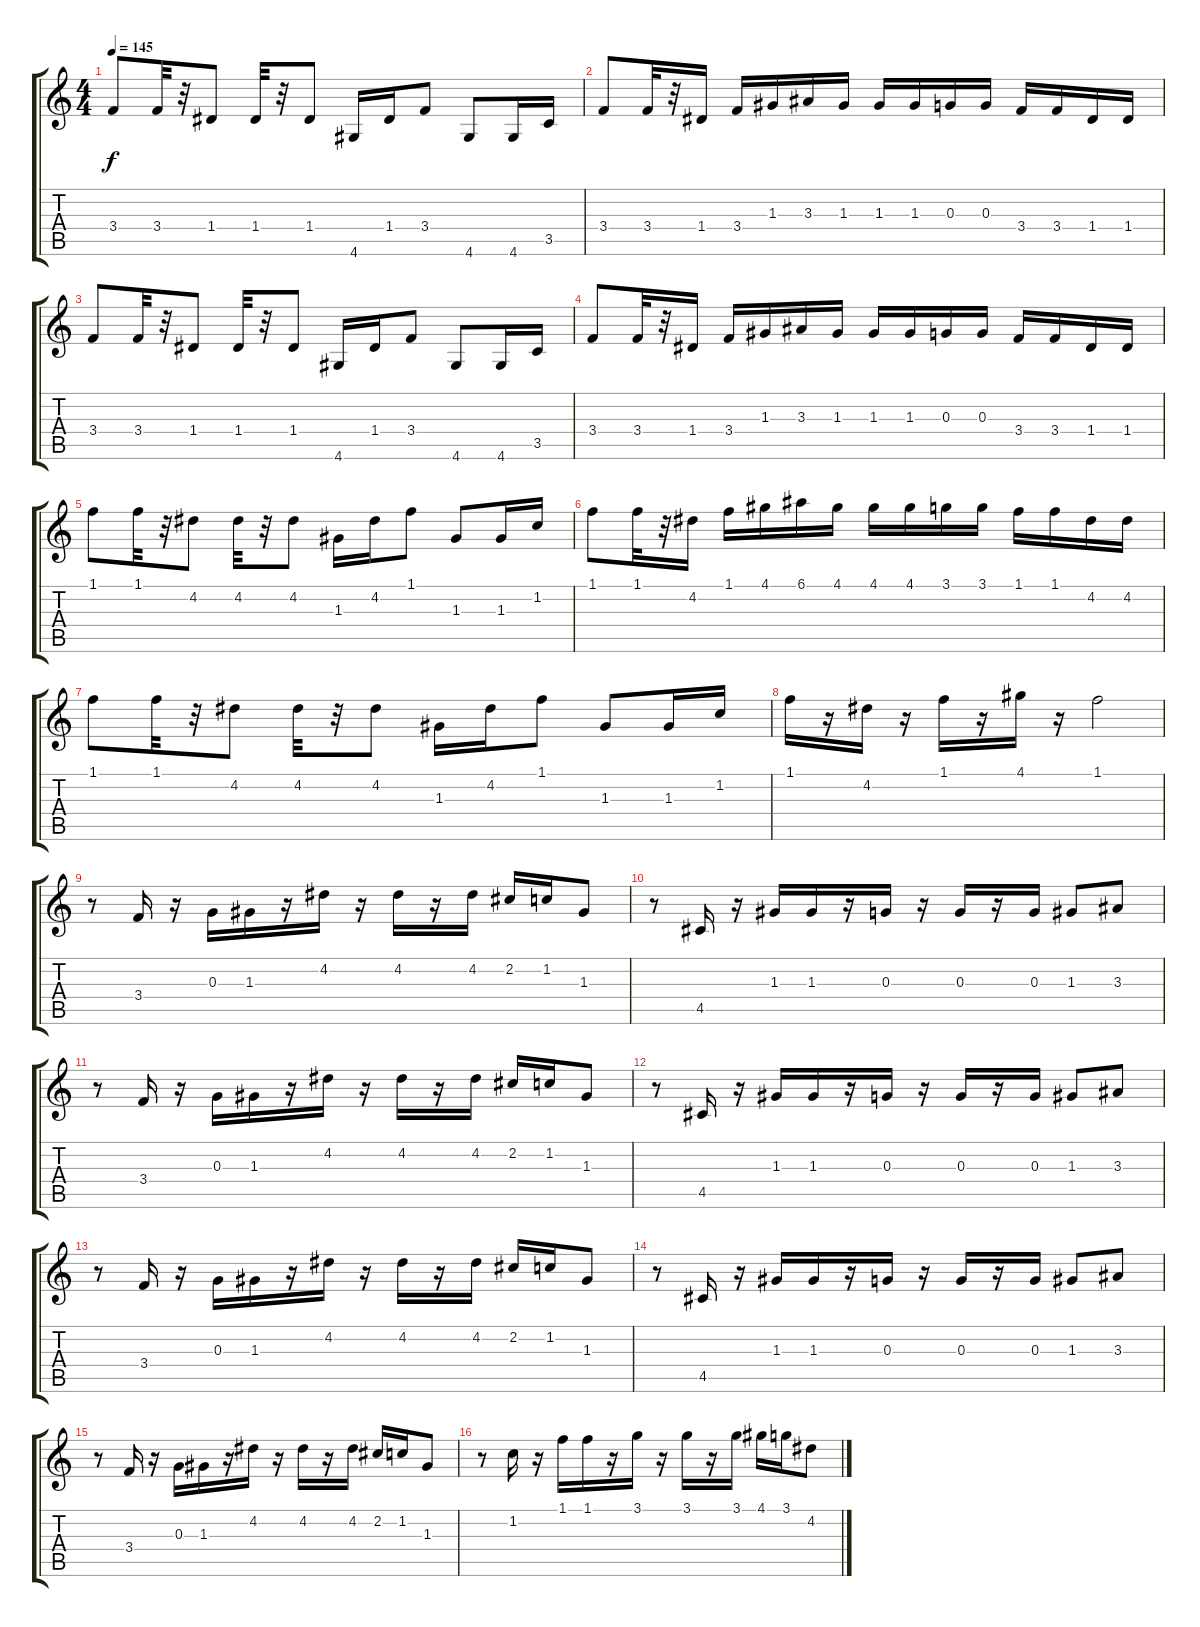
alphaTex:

\track "" {instrument distortionguitar}
\staff {score tabs}
\tuning (E4 B3 G3 D3 A2 E2) {hide}
\ts (4 4)
\tempo 145
\clef g2
\ks c
3.4.8{dy f} 3.4.32 r.32 1.4.8 1.4.32 r.32 1.4.8 4.6.16 1.4.16 3.4.8 4.6.8 4.6.16 3.5.16 |
3.4.8 3.4.32 r.32 1.4.16 3.4.16 1.3.16 3.3.16 1.3.16 1.3.16 1.3.16 0.3.16 0.3.16 3.4.16 3.4.16 1.4.16 1.4.16 |
3.4.8 3.4.32 r.32 1.4.8 1.4.32 r.32 1.4.8 4.6.16 1.4.16 3.4.8 4.6.8 4.6.16 3.5.16 |
3.4.8 3.4.32 r.32 1.4.16 3.4.16 1.3.16 3.3.16 1.3.16 1.3.16 1.3.16 0.3.16 0.3.16 3.4.16 3.4.16 1.4.16 1.4.16 |
1.1.8 1.1.32 r.32 4.2.8 4.2.32 r.32 4.2.8 1.3.16 4.2.16 1.1.8 1.3.8 1.3.16 1.2.16 |
1.1.8 1.1.32 r.32 4.2.16 1.1.16 4.1.16 6.1.16 4.1.16 4.1.16 4.1.16 3.1.16 3.1.16 1.1.16 1.1.16 4.2.16 4.2.16 |
1.1.8 1.1.32 r.32 4.2.8 4.2.32 r.32 4.2.8 1.3.16 4.2.16 1.1.8 1.3.8 1.3.16 1.2.16 |
1.1.16 r.16 4.2.16 r.16 1.1.16 r.16 4.1.16 r.16 1.1.2 |
r.8 3.4.16 r.16 0.3.16 1.3.16 r.16 4.2.16 r.16 4.2.16 r.16 4.2.16 2.2.16 1.2.16 1.3.8 |
r.8 4.5.16 r.16 1.3.16 1.3.16 r.16 0.3.16 r.16 0.3.16 r.16 0.3.16 1.3.8 3.3.8 |
r.8 3.4.16 r.16 0.3.16 1.3.16 r.16 4.2.16 r.16 4.2.16 r.16 4.2.16 2.2.16 1.2.16 1.3.8 |
r.8 4.5.16 r.16 1.3.16 1.3.16 r.16 0.3.16 r.16 0.3.16 r.16 0.3.16 1.3.8 3.3.8 |
r.8 3.4.16 r.16 0.3.16 1.3.16 r.16 4.2.16 r.16 4.2.16 r.16 4.2.16 2.2.16 1.2.16 1.3.8 |
r.8 4.5.16 r.16 1.3.16 1.3.16 r.16 0.3.16 r.16 0.3.16 r.16 0.3.16 1.3.8 3.3.8 |
r.8 3.4.16 r.16 0.3.16 1.3.16 r.16 4.2.16 r.16 4.2.16 r.16 4.2.16 2.2.16 1.2.16 1.3.8 |
r.8 1.2.16 r.16 1.1.16 1.1.16 r.16 3.1.16 r.16 3.1.16 r.16 3.1.16 4.1.16 3.1.16 4.2.8
